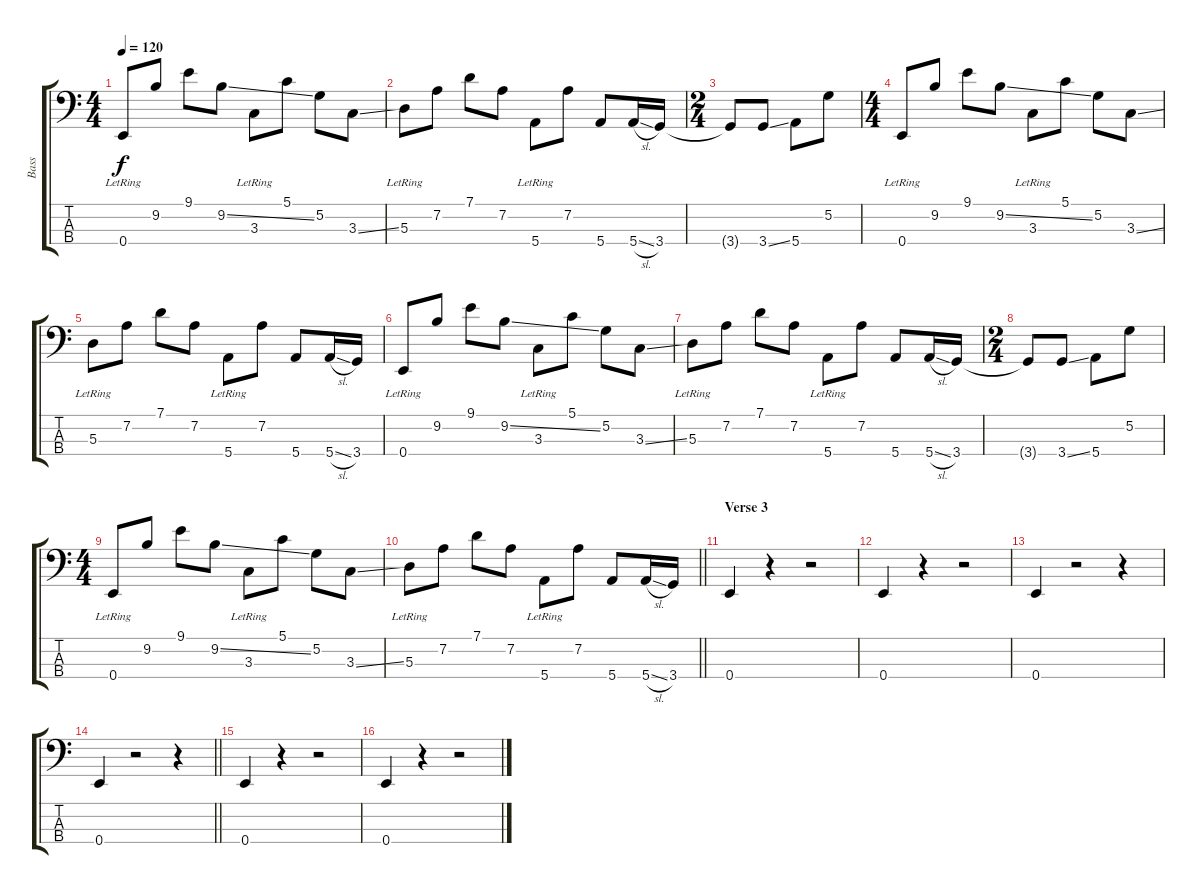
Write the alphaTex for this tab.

\track ("Bass" "Bass") {instrument electricbassfinger}
\staff {score tabs}
\tuning (G2 D2 A1 E1) {hide}
\ts (4 4)
\tempo 120
\clef f4
\ks c
0.4{lr}.8{dy f} 9.2.8 9.1.8 9.2{ss}.8 3.3{lr}.8 5.1.8 5.2.8 3.3{ss}.8 |
5.3{lr}.8 7.2.8 7.1.8 7.2.8 5.4{lr}.8 7.2.8 5.4.8 5.4{sl}.16 3.4.16 |
\ts (2 4)
3.4{t}.8 3.4{ss}.8 5.4.8 5.2.8 |
\ts (4 4)
0.4{lr}.8 9.2.8 9.1.8 9.2{ss}.8 3.3{lr}.8 5.1.8 5.2.8 3.3{ss}.8 |
5.3{lr}.8 7.2.8 7.1.8 7.2.8 5.4{lr}.8 7.2.8 5.4.8 5.4{sl}.16 3.4.16 |
0.4{lr}.8 9.2.8 9.1.8 9.2{ss}.8 3.3{lr}.8 5.1.8 5.2.8 3.3{ss}.8 |
5.3{lr}.8 7.2.8 7.1.8 7.2.8 5.4{lr}.8 7.2.8 5.4.8 5.4{sl}.16 3.4.16 |
\ts (2 4)
3.4{t}.8 3.4{ss}.8 5.4.8 5.2.8 |
\ts (4 4)
0.4{lr}.8 9.2.8 9.1.8 9.2{ss}.8 3.3{lr}.8 5.1.8 5.2.8 3.3{ss}.8 |
\barLineRight lightlight
5.3{lr}.8 7.2.8 7.1.8 7.2.8 5.4{lr}.8 7.2.8 5.4.8 5.4{sl}.16 3.4.16 |
\section ("" "Verse 3")
0.4.4 r.4 r.2 |
0.4.4 r.4 r.2 |
0.4.4 r.2 r.4 |
\barLineRight lightlight
0.4.4 r.2 r.4 |
0.4.4 r.4 r.2 |
0.4.4 r.4 r.2
